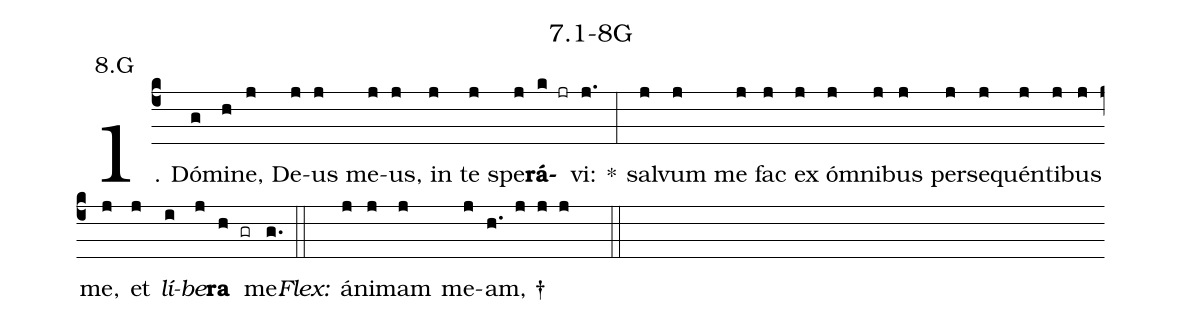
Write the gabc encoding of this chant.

name: 7.1-8G;
annotation: 8.G;
%%
(c4)1. Dó(g)mi(h)ne,(j) De(j)us(j) me(j)us,(j) in(j) te(j) spe(j)<b>rá</b>(k jr)vi:(j.) *(:) sal(j)vum(j) me(j) fac(j) ex(j) óm(j)ni(j)bus(j) per(j)se(j)quén(j)ti(j)bus(j) me,(j) et(j) <i>lí</i>(i)<i>be</i>(j)<b>ra</b>(h gr) me.(g.) (::)
<i>Flex:</i>()  á(j)ni(j)mam(j) me(j)am, †(h. j j j  ::)
